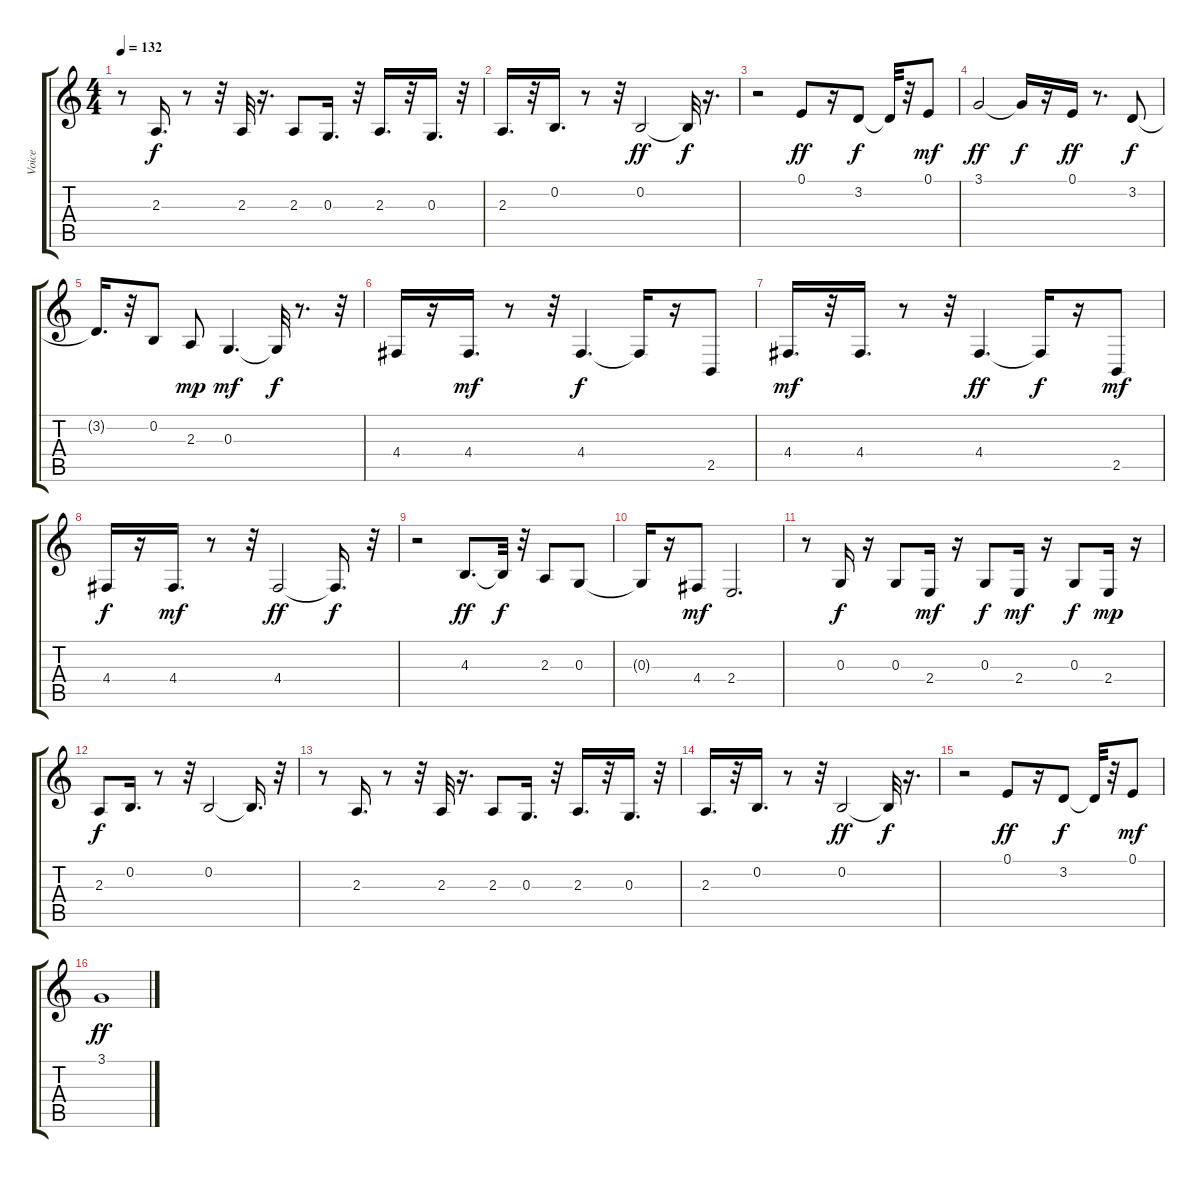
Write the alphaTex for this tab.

\track ("Voice" "Voice") {instrument trumpet}
\staff {score tabs}
\tuning (E4 B3 G3 D3 A2 E2) {hide}
\ts (4 4)
\tempo 132
\clef g2
\ks c
r.8{dy f} 2.3.16{d} r.8 r.32 2.3.32 r.16{d} 2.3.8 0.3.16{d} r.32 2.3.16{d} r.32 0.3.16{d} r.32 |
2.3.16{d} r.32 0.2.16{d} r.8 r.32 0.2.2{dy ff} 0.2{t}.32{dy f} r.16{d} |
r.2 0.1.8{dy ff} r.16 3.2.8{dy f} 3.2{t}.32 r.32 0.1.8{dy mf} |
3.1.2{dy ff} 3.1{t}.16{dy f} r.16 0.1.16{dy ff} r.8{d} 3.2.8{dy f} |
3.2{t}.16{d} r.32 0.2.8 2.3.8{dy mp} 0.3.4{d dy mf} 0.3{t}.32{dy f} r.8{d} r.32 |
4.4.16 r.16 4.4.16{d dy mf} r.8 r.32 4.4.4{d dy f} 4.4{t}.16 r.16 2.5.8 |
4.4.16{d dy mf} r.32 4.4.16{d} r.8 r.32 4.4.4{d dy ff} 4.4{t}.16{dy f} r.16 2.5.8{dy mf} |
4.4.16{dy f} r.16 4.4.16{d dy mf} r.8 r.32 4.4.2{dy ff} 4.4{t}.16{d dy f} r.32 |
r.2 4.3.8{d dy ff} 4.3{t}.32{dy f} r.32 2.3.8 0.3.8 |
0.3{t}.16 r.16 4.4.8{dy mf} 2.4.2{d} |
r.8 0.3.16{dy f} r.16 0.3.8 2.4.16{dy mf} r.16 0.3.8{dy f} 2.4.16{dy mf} r.16 0.3.8{dy f} 2.4.16{dy mp} r.16 |
2.3.8{dy f} 0.2.16{d} r.8 r.32 0.2.2 0.2{t}.16{d} r.32 |
r.8 2.3.16{d} r.8 r.32 2.3.32 r.16{d} 2.3.8 0.3.16{d} r.32 2.3.16{d} r.32 0.3.16{d} r.32 |
2.3.16{d} r.32 0.2.16{d} r.8 r.32 0.2.2{dy ff} 0.2{t}.32{dy f} r.16{d} |
r.2 0.1.8{dy ff} r.16 3.2.8{dy f} 3.2{t}.32 r.32 0.1.8{dy mf} |
3.1.1{dy ff}
